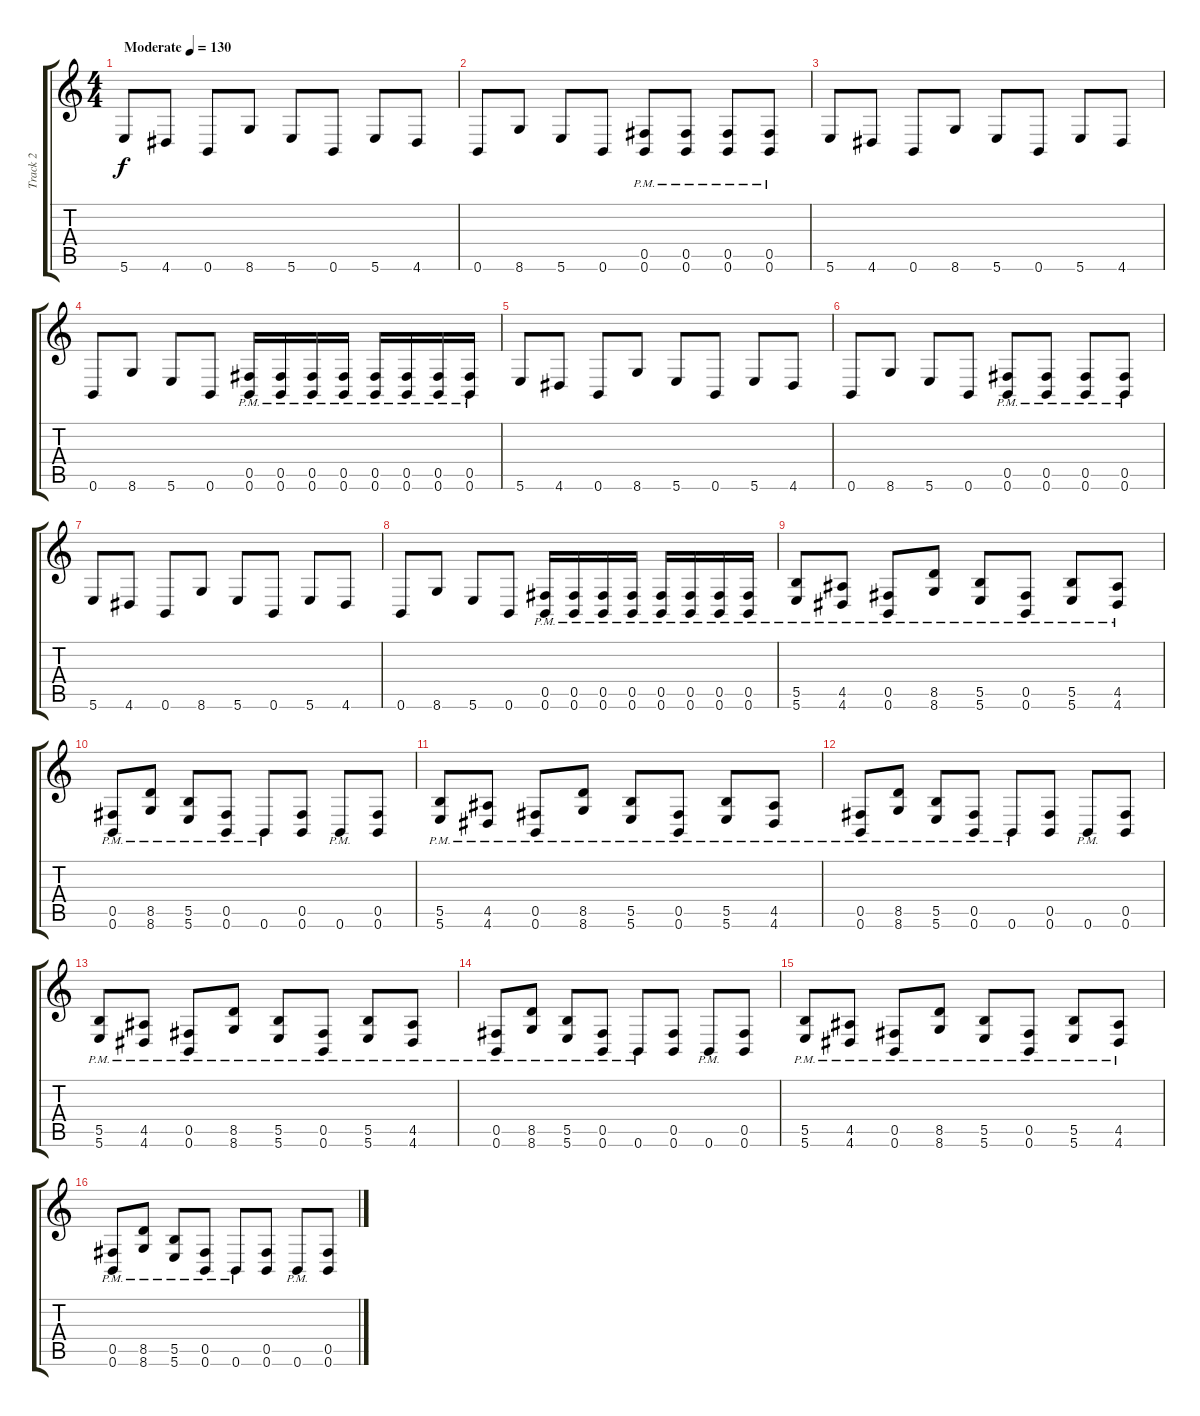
\track ("Track 2" "Track 2") {instrument distortionguitar}
\staff {score tabs}
\tuning (Db4 Ab3 E3 B2 Gb2 B1) {hide}
\ts (4 4)
\tempo (130 "Moderate")
\clef g2
\ks c
5.6.8{dy f instrument distortionguitar} 4.6.8 0.6.8 8.6.8 5.6.8 0.6.8 5.6.8 4.6.8 |
0.6.8 8.6.8 5.6.8 0.6.8 (0.5{pm} 0.6).8 (0.5{pm} 0.6).8 (0.5{pm} 0.6).8 (0.5{pm} 0.6).8 |
5.6.8 4.6.8 0.6.8 8.6.8 5.6.8 0.6.8 5.6.8 4.6.8 |
0.6.8 8.6.8 5.6.8 0.6.8 (0.5{pm} 0.6).16 (0.5{pm} 0.6).16 (0.5{pm} 0.6).16 (0.5{pm} 0.6).16 (0.5{pm} 0.6).16 (0.5{pm} 0.6).16 (0.5{pm} 0.6).16 (0.5{pm} 0.6).16 |
5.6.8 4.6.8 0.6.8 8.6.8 5.6.8 0.6.8 5.6.8 4.6.8 |
0.6.8 8.6.8 5.6.8 0.6.8 (0.5{pm} 0.6).8 (0.5{pm} 0.6).8 (0.5{pm} 0.6).8 (0.5{pm} 0.6).8 |
5.6.8 4.6.8 0.6.8 8.6.8 5.6.8 0.6.8 5.6.8 4.6.8 |
0.6.8 8.6.8 5.6.8 0.6.8 (0.5{pm} 0.6).16 (0.5{pm} 0.6).16 (0.5{pm} 0.6).16 (0.5{pm} 0.6).16 (0.5{pm} 0.6).16 (0.5{pm} 0.6).16 (0.5{pm} 0.6).16 (0.5{pm} 0.6).16 |
(5.5{pm} 5.6).8 (4.5{pm} 4.6).8 (0.5{pm} 0.6).8 (8.5{pm} 8.6).8 (5.5{pm} 5.6).8 (0.5{pm} 0.6).8 (5.5{pm} 5.6).8 (4.5{pm} 4.6).8 |
(0.5{pm} 0.6).8 (8.5{pm} 8.6).8 (5.5{pm} 5.6).8 (0.5 0.6{pm}).8 0.6{pm}.8 (0.5 0.6).8 0.6{pm}.8 (0.5 0.6).8 |
(5.5{pm} 5.6).8 (4.5{pm} 4.6).8 (0.5{pm} 0.6).8 (8.5{pm} 8.6).8 (5.5{pm} 5.6).8 (0.5{pm} 0.6).8 (5.5{pm} 5.6).8 (4.5{pm} 4.6).8 |
(0.5{pm} 0.6).8 (8.5{pm} 8.6).8 (5.5{pm} 5.6).8 (0.5 0.6{pm}).8 0.6{pm}.8 (0.5 0.6).8 0.6{pm}.8 (0.5 0.6).8 |
(5.5{pm} 5.6).8 (4.5{pm} 4.6).8 (0.5{pm} 0.6).8 (8.5{pm} 8.6).8 (5.5{pm} 5.6).8 (0.5{pm} 0.6).8 (5.5{pm} 5.6).8 (4.5{pm} 4.6).8 |
(0.5{pm} 0.6).8 (8.5{pm} 8.6).8 (5.5{pm} 5.6).8 (0.5 0.6{pm}).8 0.6{pm}.8 (0.5 0.6).8 0.6{pm}.8 (0.5 0.6).8 |
(5.5{pm} 5.6).8 (4.5{pm} 4.6).8 (0.5{pm} 0.6).8 (8.5{pm} 8.6).8 (5.5{pm} 5.6).8 (0.5{pm} 0.6).8 (5.5{pm} 5.6).8 (4.5{pm} 4.6).8 |
(0.5{pm} 0.6).8 (8.5{pm} 8.6).8 (5.5{pm} 5.6).8 (0.5 0.6{pm}).8 0.6{pm}.8 (0.5 0.6).8 0.6{pm}.8 (0.5 0.6).8
